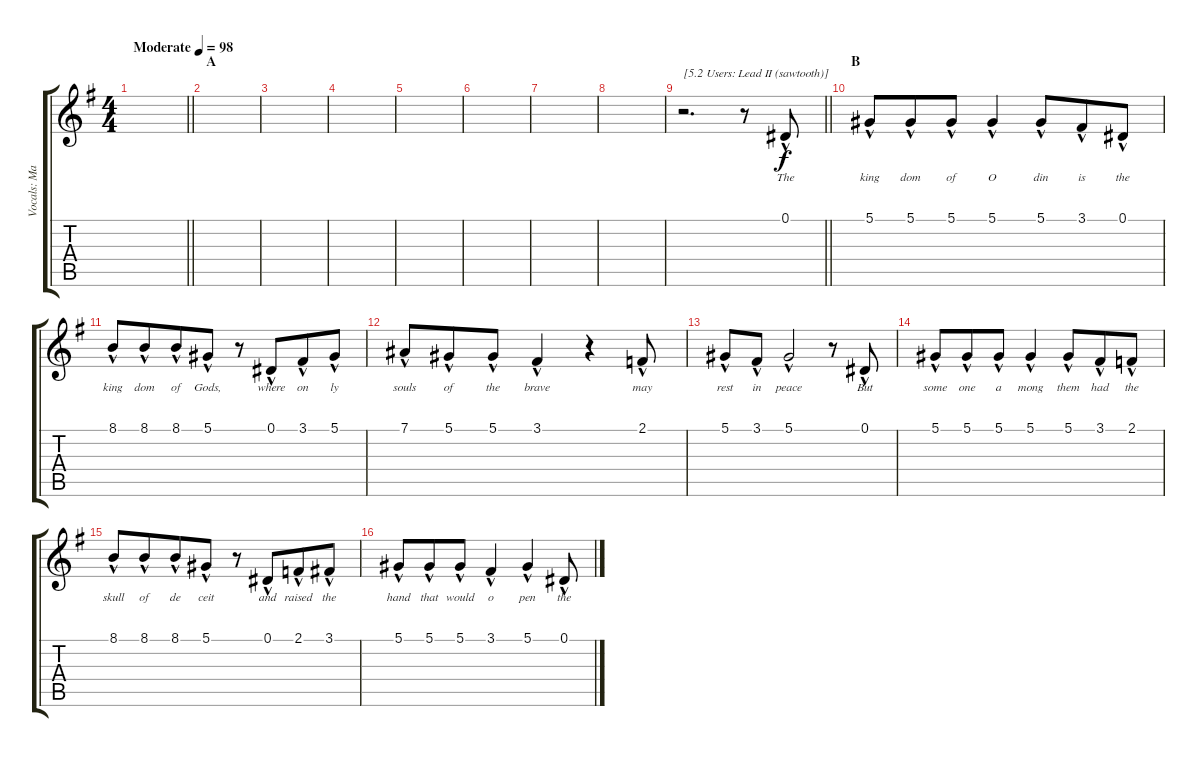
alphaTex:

\track ("Vocals: Martin" "Vocals: Ma") {instrument lead2sawtooth}
\staff {score tabs}
\tuning (Eb4 Bb3 Gb3 Db3 Ab2 Eb2) {hide}
\ts (4 4)
\tempo (98 "Moderate")
\clef g2
\barLineRight lightlight
\ks g
|
\section ("" "A")
|
|
|
|
|
|
|
\barLineRight lightlight
r.2{d txt "[5.2 Users: Lead II (sawtooth)]"} r.8 0.1{hac}.8{lyrics (0 "The") lyrics (1 "") lyrics (2 "") lyrics (3 "") lyrics (4 "")} |
\section ("" "B")
5.1{hac}.8{lyrics (0 "king") lyrics (1 "") lyrics (2 "") lyrics (3 "") lyrics (4 "")} 5.1{hac}.8{lyrics (0 "dom") lyrics (1 "") lyrics (2 "") lyrics (3 "") lyrics (4 "") beam merge} 5.1{hac}.8{lyrics (0 "of") lyrics (1 "") lyrics (2 "") lyrics (3 "") lyrics (4 "")} 5.1{hac}.4{lyrics (0 "O") lyrics (1 "") lyrics (2 "") lyrics (3 "") lyrics (4 "")} 5.1{hac}.8{lyrics (0 "din") lyrics (1 "") lyrics (2 "") lyrics (3 "") lyrics (4 "") beam merge} 3.1{hac}.8{lyrics (0 "is") lyrics (1 "") lyrics (2 "") lyrics (3 "") lyrics (4 "")} 0.1{hac}.8{lyrics (0 "the") lyrics (1 "") lyrics (2 "") lyrics (3 "") lyrics (4 "")} |
8.1{hac}.8{lyrics (0 "king") lyrics (1 "") lyrics (2 "") lyrics (3 "") lyrics (4 "")} 8.1{hac}.8{lyrics (0 "dom") lyrics (1 "") lyrics (2 "") lyrics (3 "") lyrics (4 "") beam merge} 8.1{hac}.8{lyrics (0 "of") lyrics (1 "") lyrics (2 "") lyrics (3 "") lyrics (4 "")} 5.1{hac}.8{lyrics (0 "Gods,") lyrics (1 "") lyrics (2 "") lyrics (3 "") lyrics (4 "")} r.8 0.1{hac}.8{lyrics (0 "where") lyrics (1 "") lyrics (2 "") lyrics (3 "") lyrics (4 "") beam merge} 3.1{hac}.8{lyrics (0 "on") lyrics (1 "") lyrics (2 "") lyrics (3 "") lyrics (4 "")} 5.1{hac}.8{lyrics (0 "ly") lyrics (1 "") lyrics (2 "") lyrics (3 "") lyrics (4 "")} |
7.1{hac}.8{lyrics (0 "souls") lyrics (1 "") lyrics (2 "") lyrics (3 "") lyrics (4 "")} 5.1{hac}.8{lyrics (0 "of") lyrics (1 "") lyrics (2 "") lyrics (3 "") lyrics (4 "") beam merge} 5.1{hac}.8{lyrics (0 "the") lyrics (1 "") lyrics (2 "") lyrics (3 "") lyrics (4 "")} 3.1{hac}.4{lyrics (0 "brave") lyrics (1 "") lyrics (2 "") lyrics (3 "") lyrics (4 "")} r.4 2.1{hac}.8{lyrics (0 "may") lyrics (1 "") lyrics (2 "") lyrics (3 "") lyrics (4 "")} |
5.1{hac}.8{lyrics (0 "rest") lyrics (1 "") lyrics (2 "") lyrics (3 "") lyrics (4 "")} 3.1{hac}.8{lyrics (0 "in") lyrics (1 "") lyrics (2 "") lyrics (3 "") lyrics (4 "")} 5.1{hac}.2{lyrics (0 "peace") lyrics (1 "") lyrics (2 "") lyrics (3 "") lyrics (4 "")} r.8 0.1{hac}.8{lyrics (0 "But") lyrics (1 "") lyrics (2 "") lyrics (3 "") lyrics (4 "")} |
5.1{hac}.8{lyrics (0 "some") lyrics (1 "") lyrics (2 "") lyrics (3 "") lyrics (4 "")} 5.1{hac}.8{lyrics (0 "one") lyrics (1 "") lyrics (2 "") lyrics (3 "") lyrics (4 "") beam merge} 5.1{hac}.8{lyrics (0 "a") lyrics (1 "") lyrics (2 "") lyrics (3 "") lyrics (4 "")} 5.1{hac}.4{lyrics (0 "mong") lyrics (1 "") lyrics (2 "") lyrics (3 "") lyrics (4 "")} 5.1{hac}.8{lyrics (0 "them") lyrics (1 "") lyrics (2 "") lyrics (3 "") lyrics (4 "") beam merge} 3.1{hac}.8{lyrics (0 "had") lyrics (1 "") lyrics (2 "") lyrics (3 "") lyrics (4 "")} 2.1{hac}.8{lyrics (0 "the") lyrics (1 "") lyrics (2 "") lyrics (3 "") lyrics (4 "")} |
8.1{hac}.8{lyrics (0 "skull") lyrics (1 "") lyrics (2 "") lyrics (3 "") lyrics (4 "")} 8.1{hac}.8{lyrics (0 "of") lyrics (1 "") lyrics (2 "") lyrics (3 "") lyrics (4 "") beam merge} 8.1{hac}.8{lyrics (0 "de") lyrics (1 "") lyrics (2 "") lyrics (3 "") lyrics (4 "")} 5.1{hac}.8{lyrics (0 "ceit") lyrics (1 "") lyrics (2 "") lyrics (3 "") lyrics (4 "")} r.8 0.1{hac}.8{lyrics (0 "and") lyrics (1 "") lyrics (2 "") lyrics (3 "") lyrics (4 "") beam merge} 2.1{hac}.8{lyrics (0 "raised") lyrics (1 "") lyrics (2 "") lyrics (3 "") lyrics (4 "")} 3.1{hac}.8{lyrics (0 "the") lyrics (1 "") lyrics (2 "") lyrics (3 "") lyrics (4 "")} |
5.1{hac}.8{lyrics (0 "hand") lyrics (1 "") lyrics (2 "") lyrics (3 "") lyrics (4 "")} 5.1{hac}.8{lyrics (0 "that") lyrics (1 "") lyrics (2 "") lyrics (3 "") lyrics (4 "") beam merge} 5.1{hac}.8{lyrics (0 "would") lyrics (1 "") lyrics (2 "") lyrics (3 "") lyrics (4 "")} 3.1{hac}.4{lyrics (0 "o") lyrics (1 "") lyrics (2 "") lyrics (3 "") lyrics (4 "")} 5.1{hac}.4{lyrics (0 "pen") lyrics (1 "") lyrics (2 "") lyrics (3 "") lyrics (4 "")} 0.1{hac}.8{lyrics (0 "the") lyrics (1 "") lyrics (2 "") lyrics (3 "") lyrics (4 "")}
